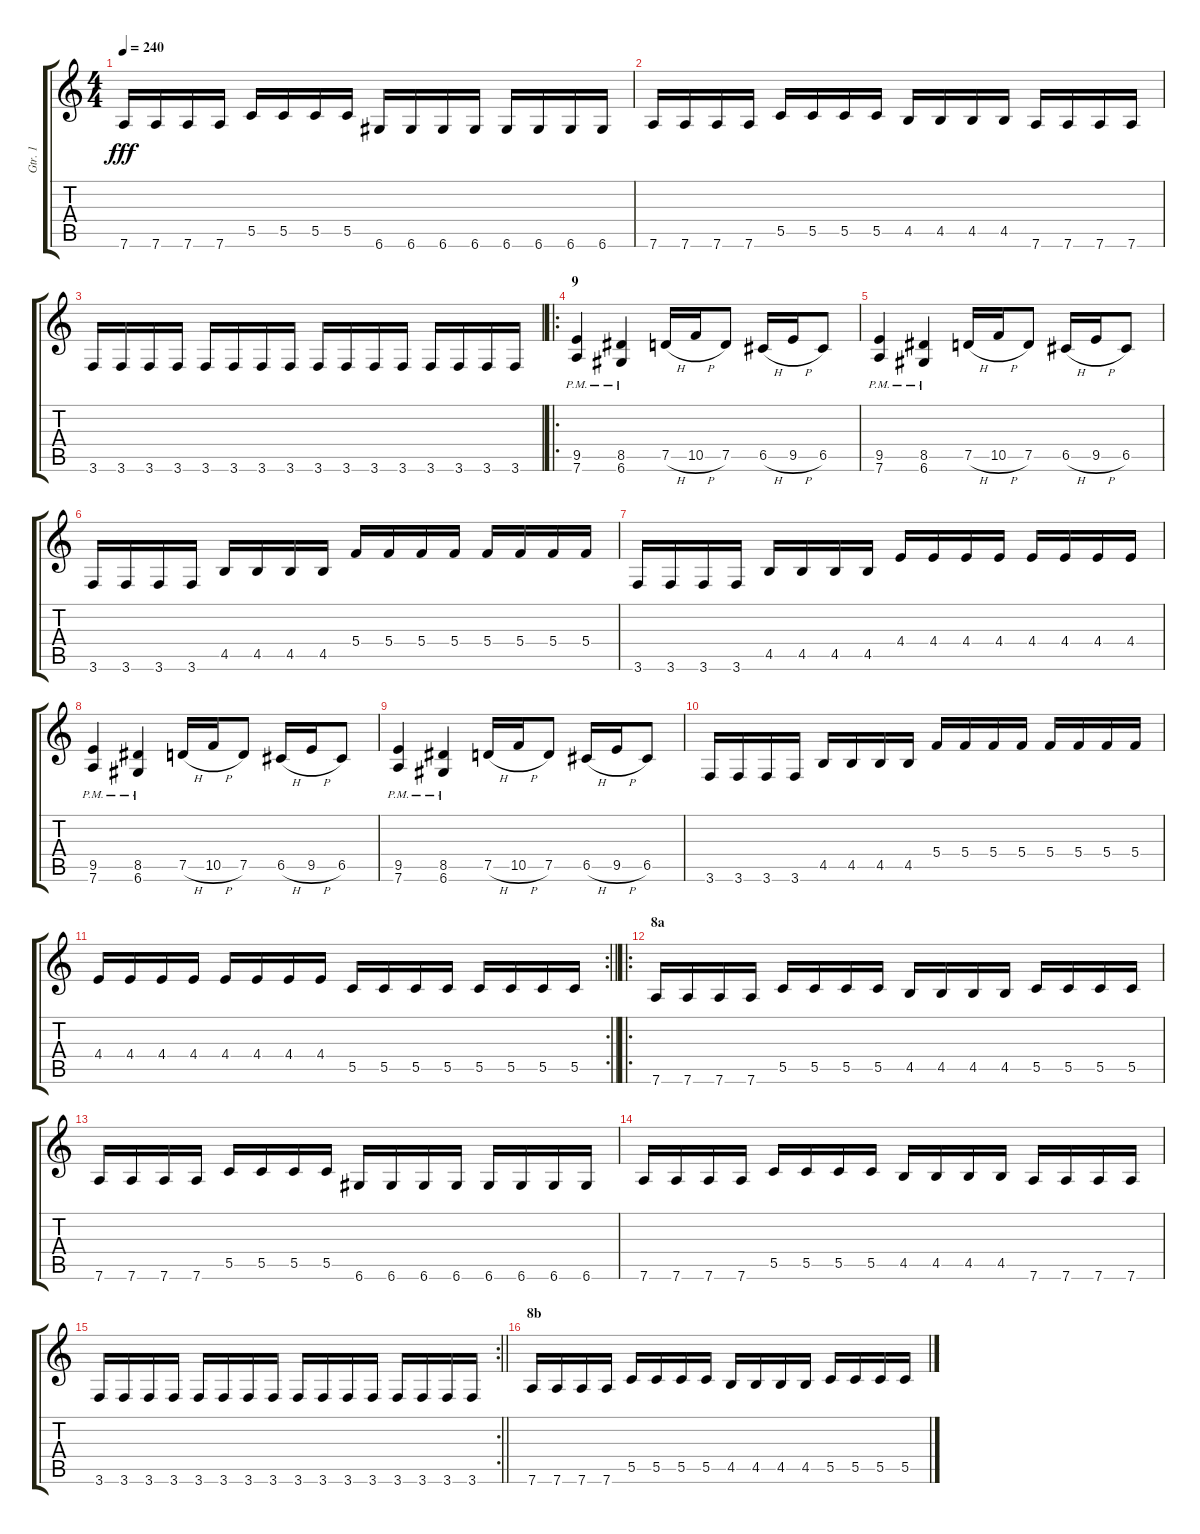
\track ("Gtr. 1" "Gtr. 1") {instrument distortionguitar}
\staff {score tabs}
\tuning (D4 A3 F3 C3 G2 D2) {hide}
\ts (4 4)
\tempo 240
\clef g2
\ks c
7.6.16{dy fff} 7.6.16 7.6.16 7.6.16 5.5.16 5.5.16 5.5.16 5.5.16 6.6.16 6.6.16 6.6.16 6.6.16 6.6.16 6.6.16 6.6.16 6.6.16 |
7.6.16 7.6.16 7.6.16 7.6.16 5.5.16 5.5.16 5.5.16 5.5.16 4.5.16 4.5.16 4.5.16 4.5.16 7.6.16 7.6.16 7.6.16 7.6.16 |
3.6.16 3.6.16 3.6.16 3.6.16 3.6.16 3.6.16 3.6.16 3.6.16 3.6.16 3.6.16 3.6.16 3.6.16 3.6.16 3.6.16 3.6.16 3.6.16 |
\ro
\section ("" "9")
(9.5{pm} 7.6{pm}).4 (8.5{pm} 6.6{pm}).4 7.5{h}.16 10.5{h}.16 7.5.8 6.5{h}.16 9.5{h}.16 6.5.8 |
(9.5{pm} 7.6{pm}).4 (8.5{pm} 6.6{pm}).4 7.5{h}.16 10.5{h}.16 7.5.8 6.5{h}.16 9.5{h}.16 6.5.8 |
3.6.16 3.6.16 3.6.16 3.6.16 4.5.16 4.5.16 4.5.16 4.5.16 5.4.16 5.4.16 5.4.16 5.4.16 5.4.16 5.4.16 5.4.16 5.4.16 |
3.6.16 3.6.16 3.6.16 3.6.16 4.5.16 4.5.16 4.5.16 4.5.16 4.4.16 4.4.16 4.4.16 4.4.16 4.4.16 4.4.16 4.4.16 4.4.16 |
(9.5{pm} 7.6{pm}).4 (8.5{pm} 6.6{pm}).4 7.5{h}.16 10.5{h}.16 7.5.8 6.5{h}.16 9.5{h}.16 6.5.8 |
(9.5{pm} 7.6{pm}).4 (8.5{pm} 6.6{pm}).4 7.5{h}.16 10.5{h}.16 7.5.8 6.5{h}.16 9.5{h}.16 6.5.8 |
3.6.16 3.6.16 3.6.16 3.6.16 4.5.16 4.5.16 4.5.16 4.5.16 5.4.16 5.4.16 5.4.16 5.4.16 5.4.16 5.4.16 5.4.16 5.4.16 |
\rc 2
\barLineRight lightlight
4.4.16 4.4.16 4.4.16 4.4.16 4.4.16 4.4.16 4.4.16 4.4.16 5.5.16 5.5.16 5.5.16 5.5.16 5.5.16 5.5.16 5.5.16 5.5.16 |
\ro
\section ("" "8a")
7.6.16 7.6.16 7.6.16 7.6.16 5.5.16 5.5.16 5.5.16 5.5.16 4.5.16 4.5.16 4.5.16 4.5.16 5.5.16 5.5.16 5.5.16 5.5.16 |
7.6.16 7.6.16 7.6.16 7.6.16 5.5.16 5.5.16 5.5.16 5.5.16 6.6.16 6.6.16 6.6.16 6.6.16 6.6.16 6.6.16 6.6.16 6.6.16 |
7.6.16 7.6.16 7.6.16 7.6.16 5.5.16 5.5.16 5.5.16 5.5.16 4.5.16 4.5.16 4.5.16 4.5.16 7.6.16 7.6.16 7.6.16 7.6.16 |
\rc 2
\barLineRight lightlight
3.6.16 3.6.16 3.6.16 3.6.16 3.6.16 3.6.16 3.6.16 3.6.16 3.6.16 3.6.16 3.6.16 3.6.16 3.6.16 3.6.16 3.6.16 3.6.16 |
\section ("" "8b")
7.6.16 7.6.16 7.6.16 7.6.16 5.5.16 5.5.16 5.5.16 5.5.16 4.5.16 4.5.16 4.5.16 4.5.16 5.5.16 5.5.16 5.5.16 5.5.16
